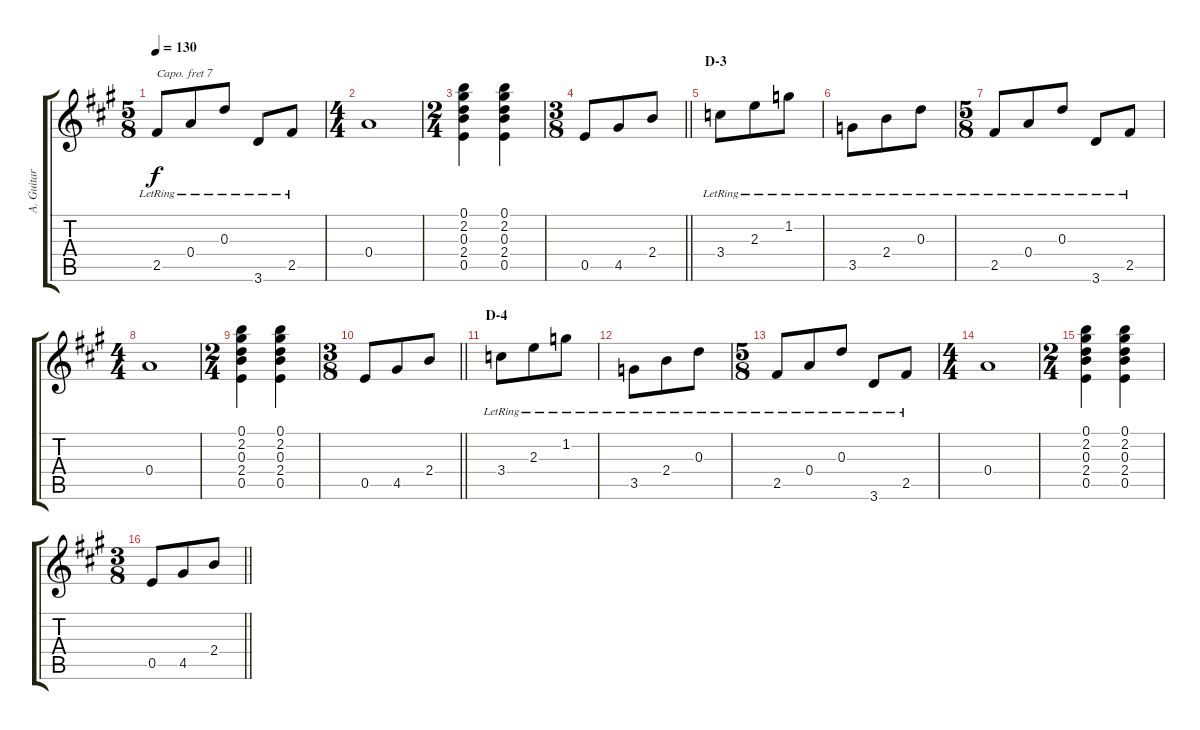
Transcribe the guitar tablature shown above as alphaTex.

\track ("A. Guitar" "A. Guitar") {instrument acousticguitarsteel}
\staff {score tabs}
\capo 7
\tuning (E4 B3 G3 D3 A2 E2) {hide}
\ts (5 8)
\tempo 130
\clef g2
\ks a
2.5{lr}.8{dy f} 0.4{lr}.8 0.3{lr}.8 3.6{lr}.8 2.5{lr}.8 |
\ts (4 4)
0.4.1 |
\ts (2 4)
(0.1 2.2 0.3 2.4 0.5).4 (0.1 2.2 0.3 2.4 0.5).4 |
\ts (3 8)
\barLineRight lightlight
0.5.8 4.5.8 2.4.8 |
\section ("" "D-3")
3.4{lr}.8 2.3{lr}.8 1.2{lr}.8 |
3.5{lr}.8 2.4{lr}.8 0.3{lr}.8 |
\ts (5 8)
2.5{lr}.8 0.4{lr}.8 0.3{lr}.8 3.6{lr}.8 2.5{lr}.8 |
\ts (4 4)
0.4.1 |
\ts (2 4)
(0.1 2.2 0.3 2.4 0.5).4 (0.1 2.2 0.3 2.4 0.5).4 |
\ts (3 8)
\barLineRight lightlight
0.5.8 4.5.8 2.4.8 |
\section ("" "D-4")
3.4{lr}.8 2.3{lr}.8 1.2{lr}.8 |
3.5{lr}.8 2.4{lr}.8 0.3{lr}.8 |
\ts (5 8)
2.5{lr}.8 0.4{lr}.8 0.3{lr}.8 3.6{lr}.8 2.5{lr}.8 |
\ts (4 4)
0.4.1 |
\ts (2 4)
(0.1 2.2 0.3 2.4 0.5).4 (0.1 2.2 0.3 2.4 0.5).4 |
\ts (3 8)
\barLineRight lightlight
0.5.8 4.5.8 2.4.8
